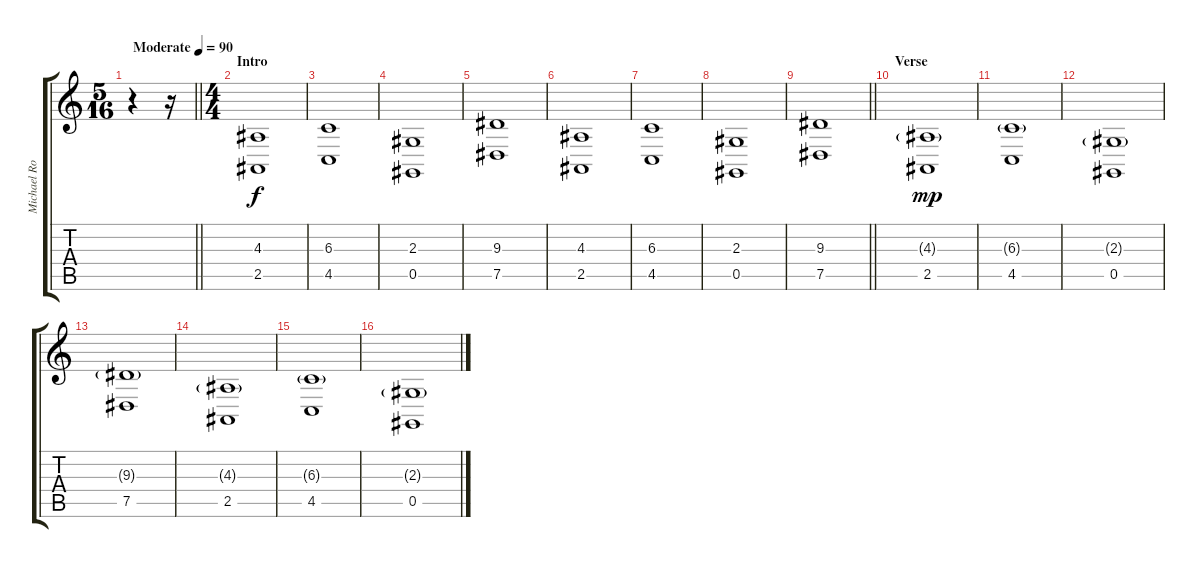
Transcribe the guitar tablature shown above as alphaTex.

\track ("Michael Rodenberg (Keyboard)" "Michael Ro") {instrument stringensemble1}
\staff {score tabs}
\tuning (Eb4 Bb3 Gb3 Db3 Ab2 Eb2) {hide}
\ts (5 16)
\tempo (90 "Moderate")
\clef g2
\barLineRight lightlight
\ks c
r.4{dy f instrument stringensemble1} r.16 |
\ts (4 4)
\section ("" "Intro")
(4.3 2.5).1 |
(6.3 4.5).1 |
(2.3 0.5).1 |
(9.3 7.5).1 |
(4.3 2.5).1 |
(6.3 4.5).1 |
(2.3 0.5).1 |
\barLineRight lightlight
(9.3 7.5).1 |
\section ("" "Verse")
(4.3{g} 2.5).1{dy mp} |
(6.3{g} 4.5).1 |
(2.3{g} 0.5).1 |
(9.3{g} 7.5).1 |
(4.3{g} 2.5).1 |
(6.3{g} 4.5).1 |
(2.3{g} 0.5).1
